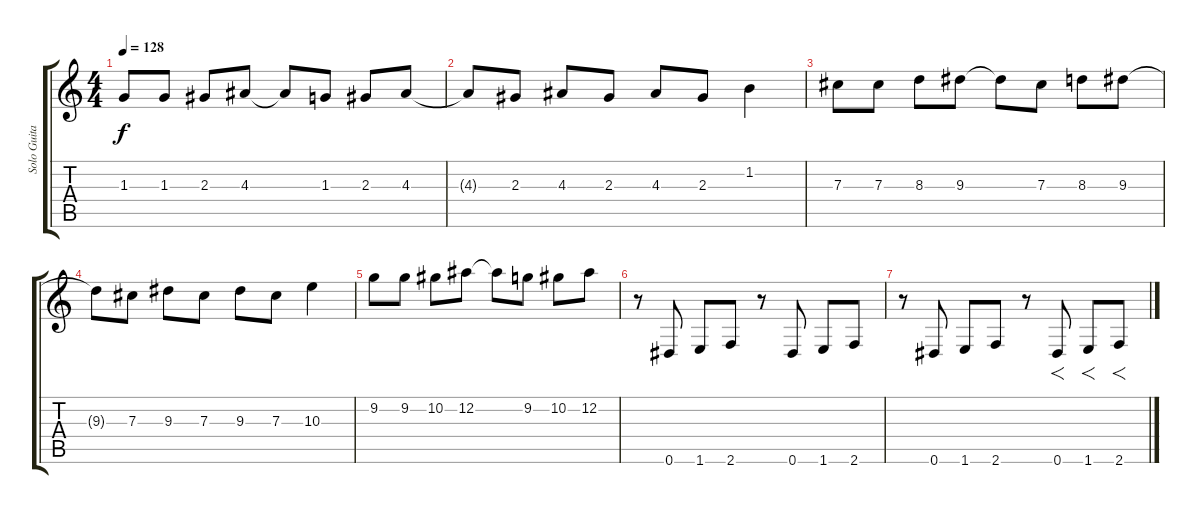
\track ("Solo Guitar" "Solo Guita") {instrument overdrivenguitar}
\staff {score tabs}
\tuning (Eb4 Bb3 Gb3 Db3 Ab2 Eb2) {hide}
\ts (4 4)
\tempo 128
\clef g2
\ks c
1.3.8{dy f} 1.3.8 2.3.8 4.3.8 4.3{t}.8 1.3.8 2.3.8 4.3.8 |
4.3{t}.8 2.3.8 4.3.8 2.3.8 4.3.8 2.3.8 1.2.4 |
7.3.8 7.3.8 8.3.8 9.3.8 9.3{t}.8 7.3.8 8.3.8 9.3.8 |
9.3{t}.8 7.3.8 9.3.8 7.3.8 9.3.8 7.3.8 10.3.4 |
9.2.8 9.2.8 10.2.8 12.2.8 12.2{t}.8 9.2.8 10.2.8 12.2.8 |
r.8 0.6.8 1.6.8 2.6.8 r.8 0.6.8 1.6.8 2.6.8 |
r.8 0.6.8 1.6.8 2.6.8 r.8 0.6.8{f} 1.6.8{f} 2.6.8{f}
